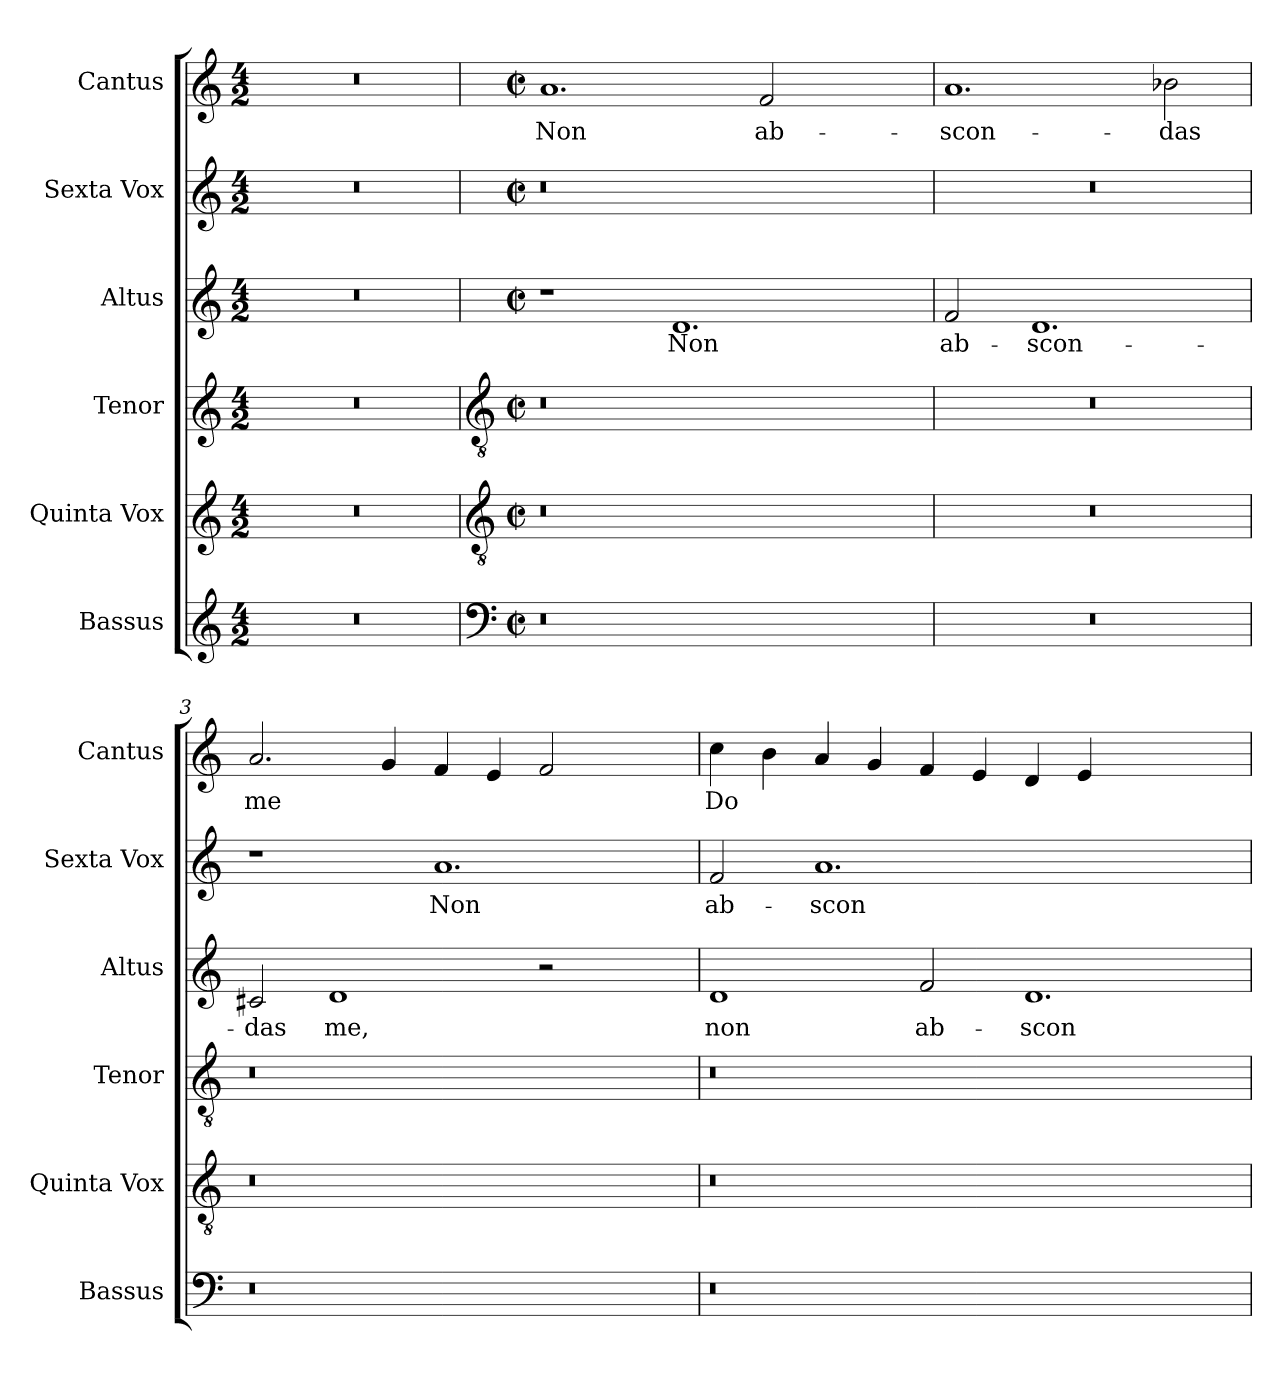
**kern	**kern	**kern	**kern	**text	**kern	**text	**kern	**text
*part6	*part5	*part4	*part3	*part3	*part2	*part2	*part1	*part1
*staff6	*staff5	*staff4	*staff3	*staff3	*staff2	*staff2	*staff1	*staff1
*I"Bassus	*I"Quinta Vox	*I"Tenor	*I"Altus	*	*I"Sexta Vox	*	*I"Cantus	*
*I'Bassus	*I'Quinta Vox	*I'Tenor	*I'Altus	*	*I'Sexta Vox	*	*I'Cantus	*
*clefG2	*clefG2	*clefG2	*clefG2	*	*clefG2	*	*clefG2	*
*k[]	*k[]	*k[]	*k[]	*	*k[]	*	*k[]	*
*C:	*C:	*C:	*C:	*	*C:	*	*C:	*
*M4/2	*M4/2	*M4/2	*M4/2	*	*M4/2	*	*M4/2	*
=	=	=	=	=	=	=	=	=
0r	0r	0r	0r	.	0r	.	0r	.
!!LO:LB:g=z
=1	=1	=1	=1	=1	=1	=1	=1	=1
*clefF4	*clefGv2	*clefGv2	*	*	*	*	*	*
*M4/2	*M4/2	*M4/2	*M4/2	*	*M4/2	*	*M4/2	*
*met(c|)	*met(c|)	*met(c|)	*met(c|)	*	*met(c|)	*	*met(c|)	*
!	!	!	!	!	!	!	!	!LO:LY:b
0r	0r	0r	1r	.	0r	.	1.a	Non
!	!	!	!	!LO:LY:b	!	!	!	!
.	.	.	1.d	Non	.	.	.	.
!	!	!	!	!	!	!	!	!LO:LY:b
.	.	.	.	.	.	.	2f	ab-
2ryy	2ryy	2ryy	.	.	2ryy	.	2ryy	.
=2	=2	=2	=2	=2	=2	=2	=2	=2
!	!	!	!	!LO:LY:b	!	!	!	!LO:LY:b
0r	0r	0r	2f	ab-	0r	.	1.a	-scon-
!	!	!	!	!LO:LY:b	!	!	!	!
.	.	.	1.d	-scon-	.	.	.	.
!	!	!	!	!	!	!	!	!LO:LY:b
.	.	.	.	.	.	.	2b-X	-das
=3	=3	=3	=3	=3	=3	=3	=3	=3
!	!	!	!	!LO:LY:b	!	!	!	!LO:LY:b
0r	0r	0r	2c#X	-das	1r	.	2.a	me
!	!	!	!	!LO:LY:b	!	!	!	!
.	.	.	1d	me,	.	.	.	.
.	.	.	.	.	.	.	4g	.
!	!	!	!	!	!	!LO:LY:b	!	!
.	.	.	.	.	1.a	Non	4f	.
.	.	.	.	.	.	.	4e	.
.	.	.	2r	.	.	.	2f	.
2ryy	2ryy	2ryy	2ryy	.	.	.	2ryy	.
=4	=4	=4	=4	=4	=4	=4	=4	=4
!	!	!	!	!LO:LY:b	!	!LO:LY:b	!	!LO:LY:b
0r	0r	0r	1d	non	2f	ab-	4cc	Do
.	.	.	.	.	.	.	4b	.
!	!	!	!	!	!	!LO:LY:b	!	!
.	.	.	.	.	1.a	-scon-	4a	.
.	.	.	.	.	.	.	4g	.
!	!	!	!	!LO:LY:b	!	!	!	!
.	.	.	2f	ab-	.	.	4f	.
.	.	.	.	.	.	.	4e	.
!	!	!	!	!LO:LY:b	!	!	!	!
.	.	.	1.d	-scon-	.	.	4d	.
.	.	.	.	.	.	.	4e	.
1ryy	1ryy	1ryy	.	.	1ryy	.	1ryy	.
=	=	=	=	=	=	=	=	=
*-	*-	*-	*-	*-	*-	*-	*-	*-
